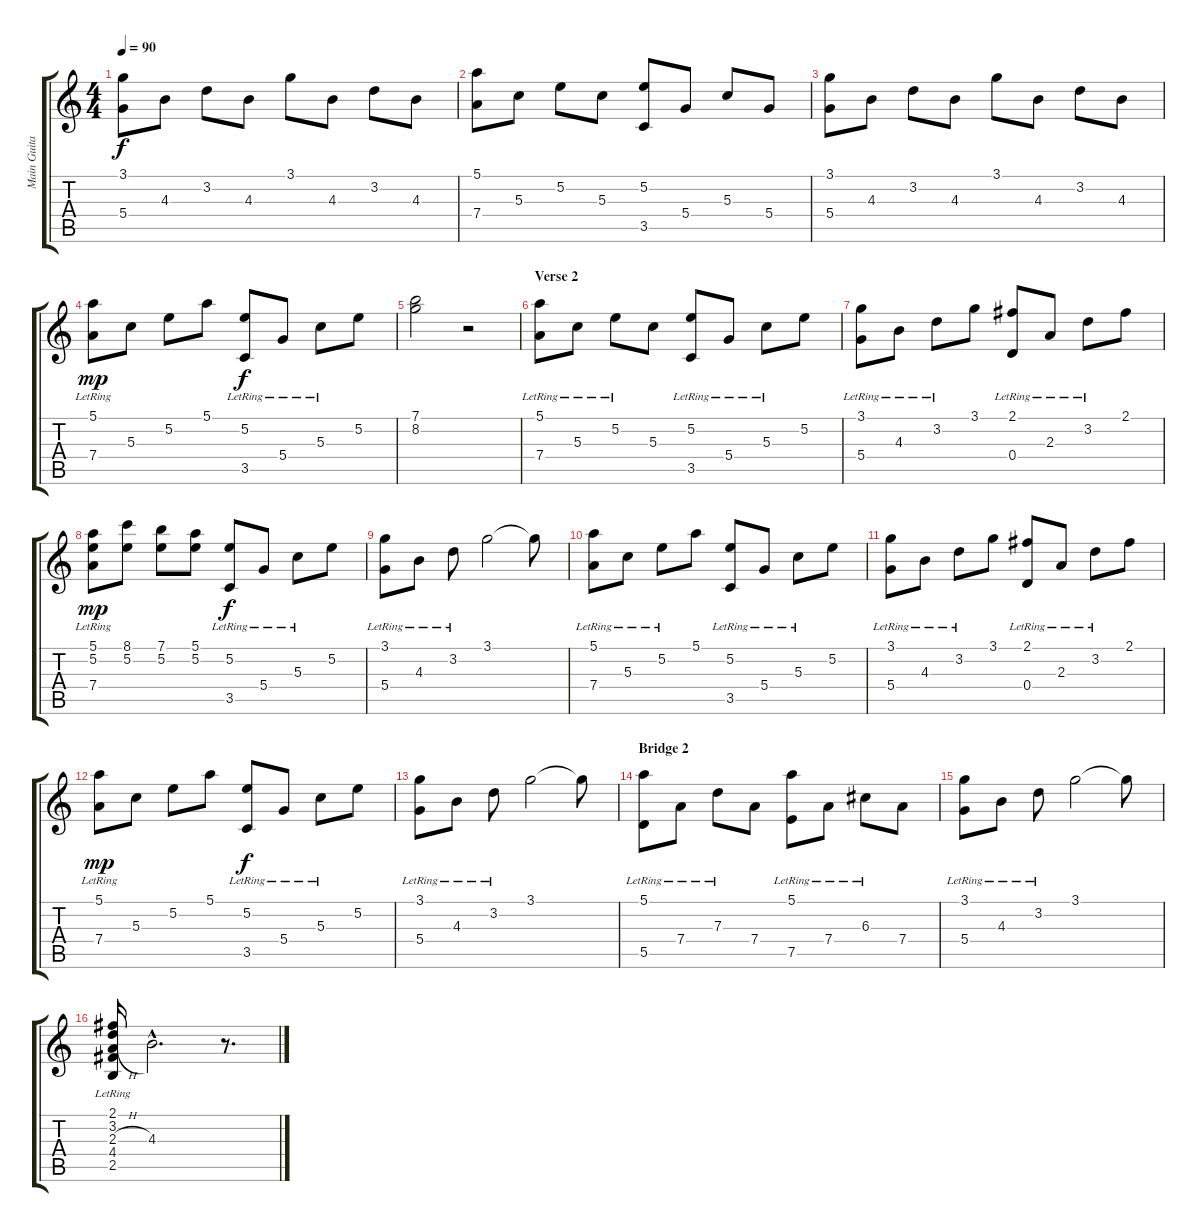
\track ("Main Guitar" "Main Guita") {instrument acousticguitarsteel}
\staff {score tabs}
\tuning (E4 B3 G3 D3 A2 E2) {hide}
\ts (4 4)
\tempo 90
\clef g2
\ks c
(3.1 5.4).8{dy f} 4.3.8 3.2.8 4.3.8 3.1.8 4.3.8 3.2.8 4.3.8 |
(5.1 7.4).8 5.3.8 5.2.8 5.3.8 (5.2 3.5).8 5.4.8 5.3.8 5.4.8 |
(3.1 5.4).8 4.3.8 3.2.8 4.3.8 3.1.8 4.3.8 3.2.8 4.3.8 |
(5.1{lr} 7.4{lr}).8{dy mp} 5.3.8 5.2.8 5.1.8 (5.2{lr} 3.5{lr}).8{dy f} 5.4{lr}.8 5.3{lr}.8 5.2.8 |
(7.1 8.2).2 r.2{volume 9} |
\section ("" "Verse 2")
(5.1{lr} 7.4{lr}).8 5.3{lr}.8 5.2{lr}.8 5.3.8 (5.2{lr} 3.5{lr}).8 5.4{lr}.8 5.3{lr}.8 5.2.8 |
(3.1{lr} 5.4{lr}).8 4.3{lr}.8 3.2{lr}.8 3.1.8 (2.1{lr} 0.4{lr}).8 2.3{lr}.8 3.2{lr}.8 2.1.8 |
(5.1 5.2 7.4{lr}).8{dy mp} (8.1 5.2).8 (7.1 5.2).8 (5.1 5.2).8 (5.2{lr} 3.5{lr}).8{dy f} 5.4{lr}.8 5.3{lr}.8 5.2.8 |
(3.1{lr} 5.4{lr}).8 4.3{lr}.8 3.2{lr}.8 3.1.2 3.1{t}.8 |
(5.1{lr} 7.4{lr}).8 5.3{lr}.8 5.2{lr}.8 5.1.8 (5.2{lr} 3.5{lr}).8 5.4{lr}.8 5.3{lr}.8 5.2.8 |
(3.1{lr} 5.4{lr}).8 4.3{lr}.8 3.2{lr}.8 3.1.8 (2.1{lr} 0.4{lr}).8 2.3{lr}.8 3.2{lr}.8 2.1.8 |
(5.1{lr} 7.4{lr}).8{dy mp} 5.3.8 5.2.8 5.1.8 (5.2{lr} 3.5{lr}).8{dy f} 5.4{lr}.8 5.3{lr}.8 5.2.8 |
(3.1{lr} 5.4{lr}).8 4.3{lr}.8 3.2{lr}.8 3.1.2 3.1{t}.8 |
\section ("" "Bridge 2")
(5.1 5.5{lr}).8 7.4{lr}.8 7.3{lr}.8 7.4.8 (5.1{lr} 7.5{lr}).8 7.4{lr}.8 6.3{lr}.8 7.4.8 |
(3.1{lr} 5.4{lr}).8 4.3{lr}.8 3.2{lr}.8 3.1.2 3.1{t}.8 |
(2.1{lr} 3.2{lr} 2.3{h} 4.4{lr} 2.5{lr}).16 4.3{hac}.2{d} r.8{d}
